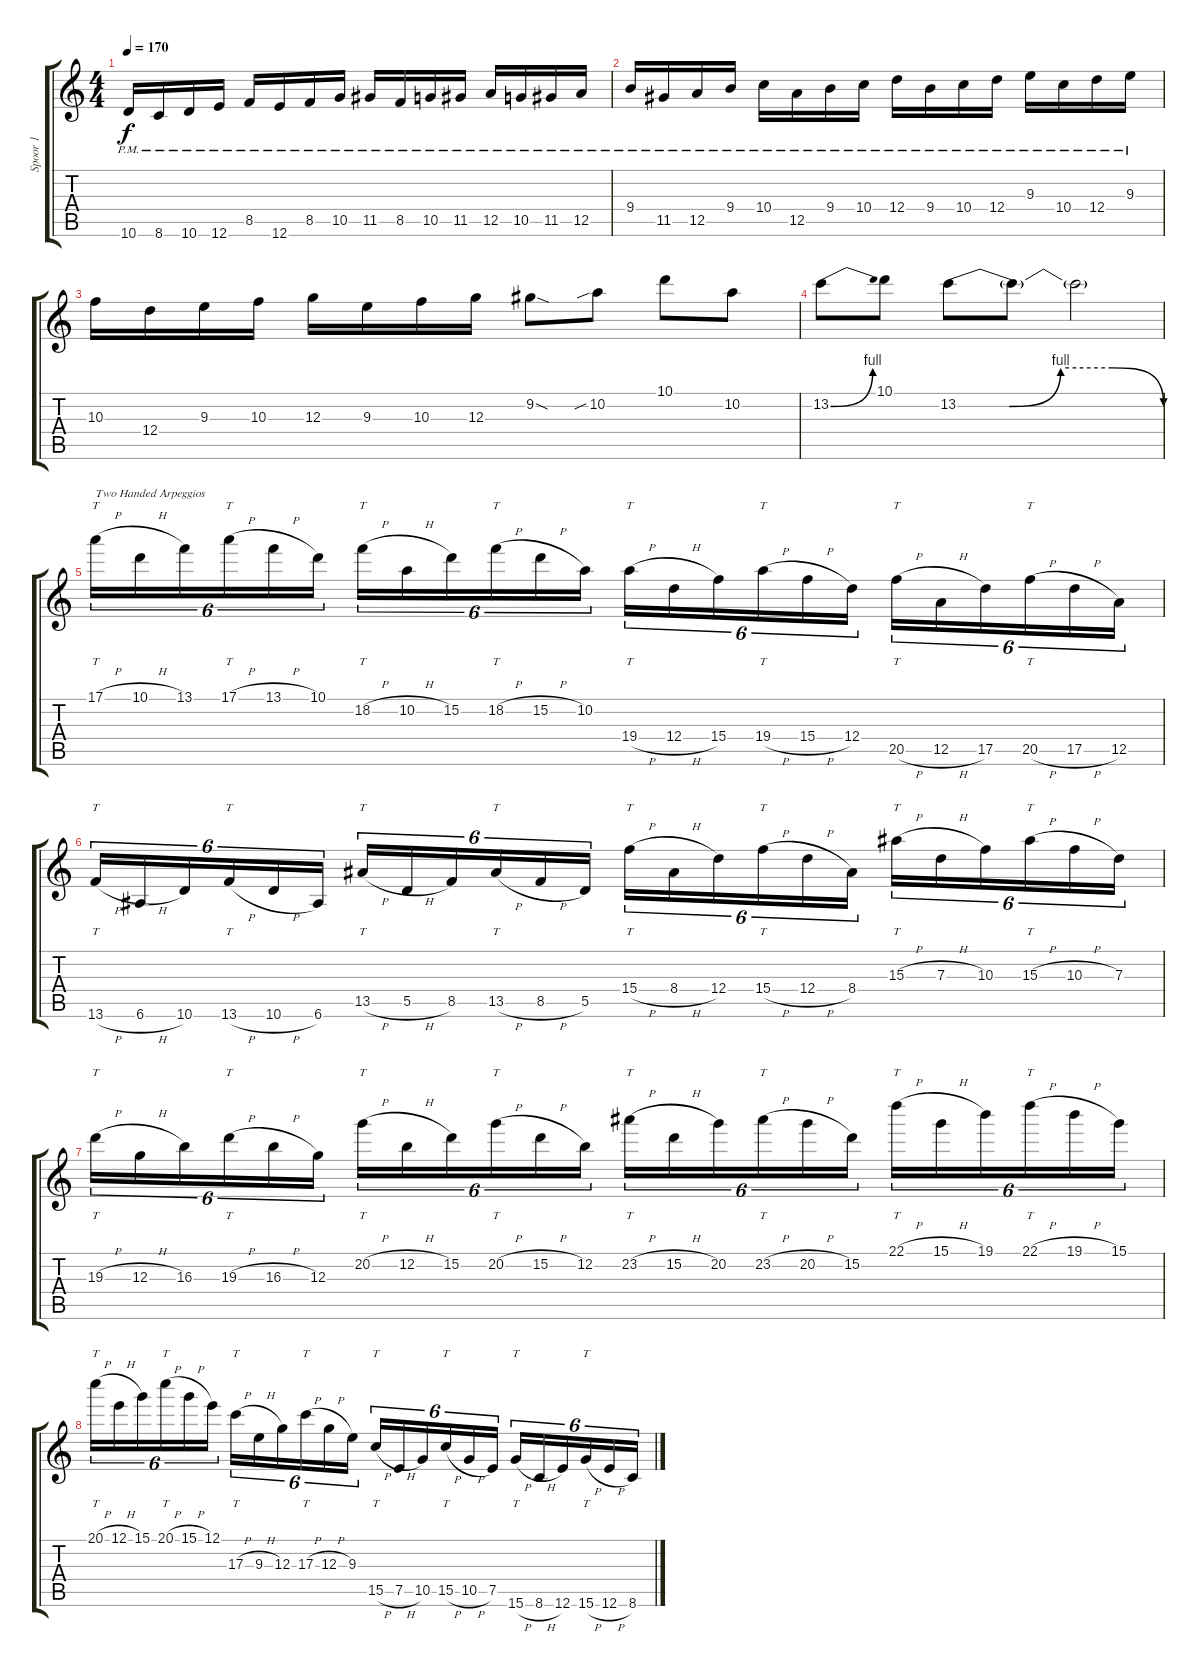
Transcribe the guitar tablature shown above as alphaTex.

\track ("Spoor 1" "Spoor 1") {instrument distortionguitar}
\staff {score tabs}
\tuning (E4 B3 G3 D3 A2 E2) {hide}
\ts (4 4)
\tempo 170
\clef g2
\ks c
10.6{pm}.16{dy f} 8.6{pm}.16 10.6{pm}.16 12.6{pm}.16 8.5{pm}.16 12.6{pm}.16 8.5{pm}.16 10.5{pm}.16 11.5{pm}.16 8.5{pm}.16 10.5{pm}.16 11.5{pm}.16 12.5{pm}.16 10.5{pm}.16 11.5{pm}.16 12.5{pm}.16 |
9.4{pm}.16 11.5{pm}.16 12.5{pm}.16 9.4{pm}.16 10.4{pm}.16 12.5{pm}.16 9.4{pm}.16 10.4{pm}.16 12.4{pm}.16 9.4{pm}.16 10.4{pm}.16 12.4{pm}.16 9.3{pm}.16 10.4{pm}.16 12.4{pm}.16 9.3{pm}.16 |
10.3.16 12.4.16 9.3.16 10.3.16 12.3.16 9.3.16 10.3.16 12.3.16 9.2{sod}.8 10.2{sib}.8 10.1.8 10.2.8 |
13.2{be (bend 0 0 60 4)}.8 10.1.8 13.2{be (custom 0 0 15 0 30 4 45 4 60 0)}.8 13.2{t}.8 13.2{t}.2 |
17.1{h}.16{tt tu (6 4) txt "Two Handed Arpeggios"} 10.1{h}.16{tu (6 4)} 13.1.16{tu (6 4)} 17.1{h}.16{tt tu (6 4)} 13.1{h}.16{tu (6 4)} 10.1.16{tu (6 4)} 18.2{h}.16{tt tu (6 4)} 10.2{h}.16{tu (6 4)} 15.2.16{tu (6 4)} 18.2{h}.16{tt tu (6 4)} 15.2{h}.16{tu (6 4)} 10.2.16{tu (6 4)} 19.4{h}.16{tt tu (6 4)} 12.4{h}.16{tu (6 4)} 15.4.16{tu (6 4)} 19.4{h}.16{tt tu (6 4)} 15.4{h}.16{tu (6 4)} 12.4.16{tu (6 4)} 20.5{h}.16{tt tu (6 4)} 12.5{h}.16{tu (6 4)} 17.5.16{tu (6 4)} 20.5{h}.16{tt tu (6 4)} 17.5{h}.16{tu (6 4)} 12.5.16{tu (6 4)} |
13.6{h}.16{tt tu (6 4)} 6.6{h}.16{tu (6 4)} 10.6.16{tu (6 4)} 13.6{h}.16{tt tu (6 4)} 10.6{h}.16{tu (6 4)} 6.6.16{tu (6 4)} 13.5{h}.16{tt tu (6 4)} 5.5{h}.16{tu (6 4)} 8.5.16{tu (6 4)} 13.5{h}.16{tt tu (6 4)} 8.5{h}.16{tu (6 4)} 5.5.16{tu (6 4)} 15.4{h}.16{tt tu (6 4)} 8.4{h}.16{tu (6 4)} 12.4.16{tu (6 4)} 15.4{h}.16{tt tu (6 4)} 12.4{h}.16{tu (6 4)} 8.4.16{tu (6 4)} 15.3{h}.16{tt tu (6 4)} 7.3{h}.16{tu (6 4)} 10.3.16{tu (6 4)} 15.3{h}.16{tt tu (6 4)} 10.3{h}.16{tu (6 4)} 7.3.16{tu (6 4)} |
19.3{h}.16{tt tu (6 4)} 12.3{h}.16{tu (6 4)} 16.3.16{tu (6 4)} 19.3{h}.16{tt tu (6 4)} 16.3{h}.16{tu (6 4)} 12.3.16{tu (6 4)} 20.2{h}.16{tt tu (6 4)} 12.2{h}.16{tu (6 4)} 15.2.16{tu (6 4)} 20.2{h}.16{tt tu (6 4)} 15.2{h}.16{tu (6 4)} 12.2.16{tu (6 4)} 23.2{h}.16{tt tu (6 4)} 15.2{h}.16{tu (6 4)} 20.2.16{tu (6 4)} 23.2{h}.16{tt tu (6 4)} 20.2{h}.16{tu (6 4)} 15.2.16{tu (6 4)} 22.1{h}.16{tt tu (6 4)} 15.1{h}.16{tu (6 4)} 19.1.16{tu (6 4)} 22.1{h}.16{tt tu (6 4)} 19.1{h}.16{tu (6 4)} 15.1.16{tu (6 4)} |
20.1{h}.16{tt tu (6 4)} 12.1{h}.16{tu (6 4)} 15.1.16{tu (6 4)} 20.1{h}.16{tt tu (6 4)} 15.1{h}.16{tu (6 4)} 12.1.16{tu (6 4)} 17.3{h}.16{tt tu (6 4)} 9.3{h}.16{tu (6 4)} 12.3.16{tu (6 4)} 17.3{h}.16{tt tu (6 4)} 12.3{h}.16{tu (6 4)} 9.3.16{tu (6 4)} 15.5{h}.16{tt tu (6 4)} 7.5{h}.16{tu (6 4)} 10.5.16{tu (6 4)} 15.5{h}.16{tt tu (6 4)} 10.5{h}.16{tu (6 4)} 7.5.16{tu (6 4)} 15.6{h}.16{tt tu (6 4)} 8.6{h}.16{tu (6 4)} 12.6.16{tu (6 4)} 15.6{h}.16{tt tu (6 4)} 12.6{h}.16{tu (6 4)} 8.6.16{tu (6 4)}
